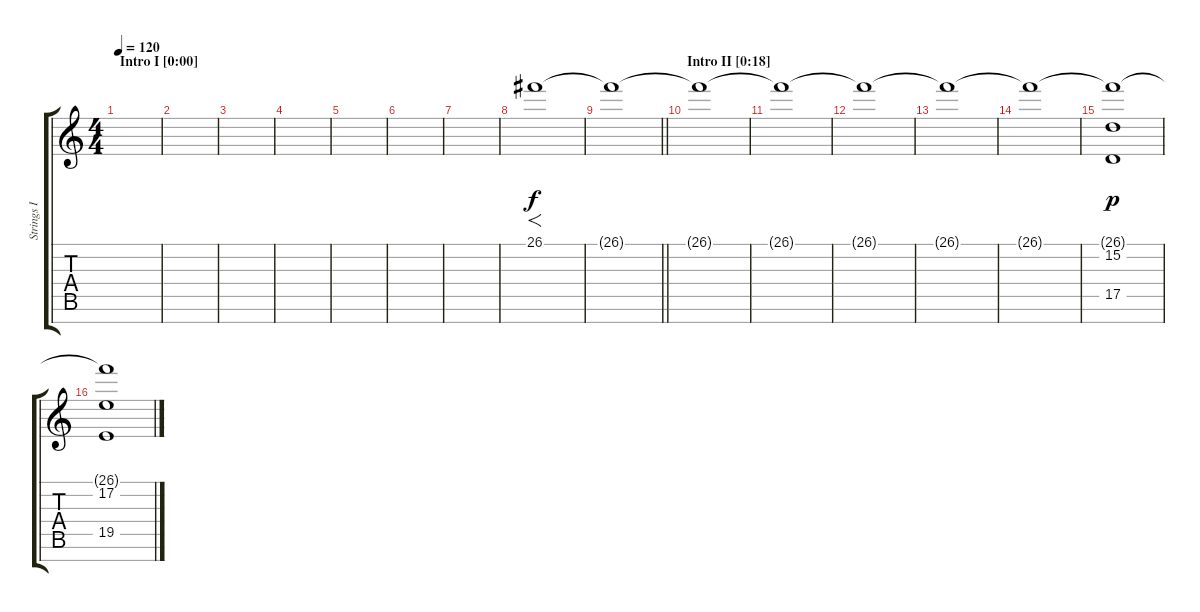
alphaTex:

\track ("Strings I" "Strings I") {instrument stringensemble1}
\staff {score tabs}
\tuning (E4 B3 G3 D3 A2 E2 B1) {hide}
\ts (4 4)
\section ("" "Intro I [0:00]")
\tempo 120
\clef g2
\ks c
|
|
|
|
|
|
|
26.1.1{f balance 0} |
\barLineRight lightlight
26.1{t}.1{dy f balance 16} |
\section ("" "Intro II [0:18]")
26.1{t}.1 |
26.1{t}.1 |
26.1{t}.1 |
26.1{t}.1{balance 8} |
26.1{t}.1 |
(26.1{t} 15.2 17.5).1{dy p} |
(26.1{t} 17.2 19.5).1
